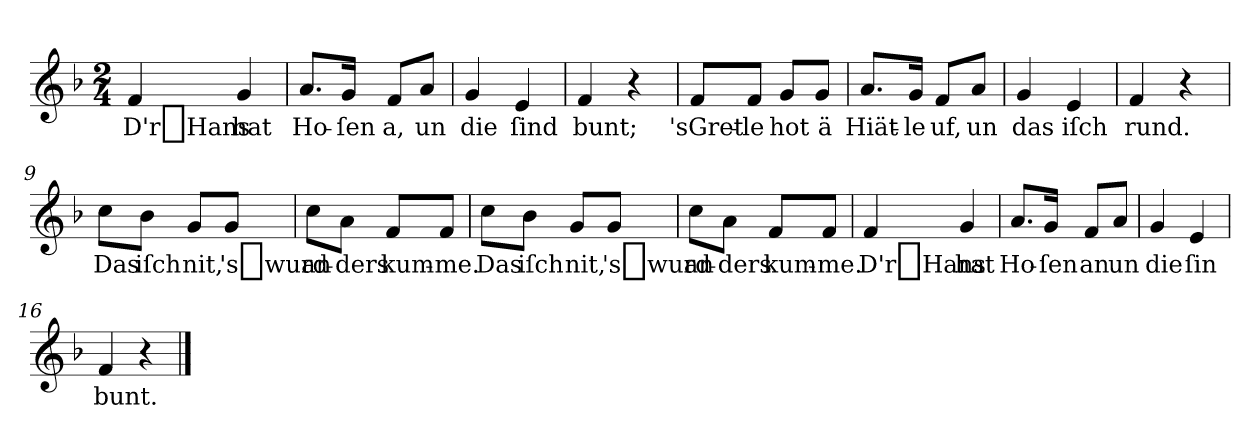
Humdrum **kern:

**kern	**text
*part1	*part1
*staff1	*staff1
*clefG2	*
*k[b-]	*
*F:	*
*M2/4	*
=1	=1
4f	D'r_Hans
4g	hat
=2	=2
8.a/L	Ho-
16g/Jk	-ſen
8f/L	a,
8a/J	un
=3	=3
4g	die
4e	ſind
=4	=4
4f	bunt;
4r	.
=5	=5
8f/L	'sGret-
8f/J	-le
8g/L	hot
8g/J	ä
=6	=6
8.a/L	Hiät-
16g/Jk	-le
8f/L	uf,
8a/J	un
=7	=7
4g	das
4e	iſch
=8	=8
4f	rund.
4r	.
=9	=9
8cc\L	Das
8b-\J	iſch
8g/L	nit,
8g/J	's_wurd
=10	=10
8cc\L	an-
8a\J	-ders
8f/L	kum-
8f/J	-me.
=11	=11
8cc\L	Das
8b-\J	iſch
8g/L	nit,
8g/J	's_wurd
=12	=12
8cc\L	an-
8a\J	-ders
8f/L	kum-
8f/J	-me.
=13	=13
4f	D'r_Hans
4g	hat
=14	=14
8.a/L	Ho-
16g/Jk	-ſen
8f/L	an
8a/J	un
=15	=15
4g	die
4e	ſin
=16	=16
4f	bunt.
4r	.
==	==
*-	*-
